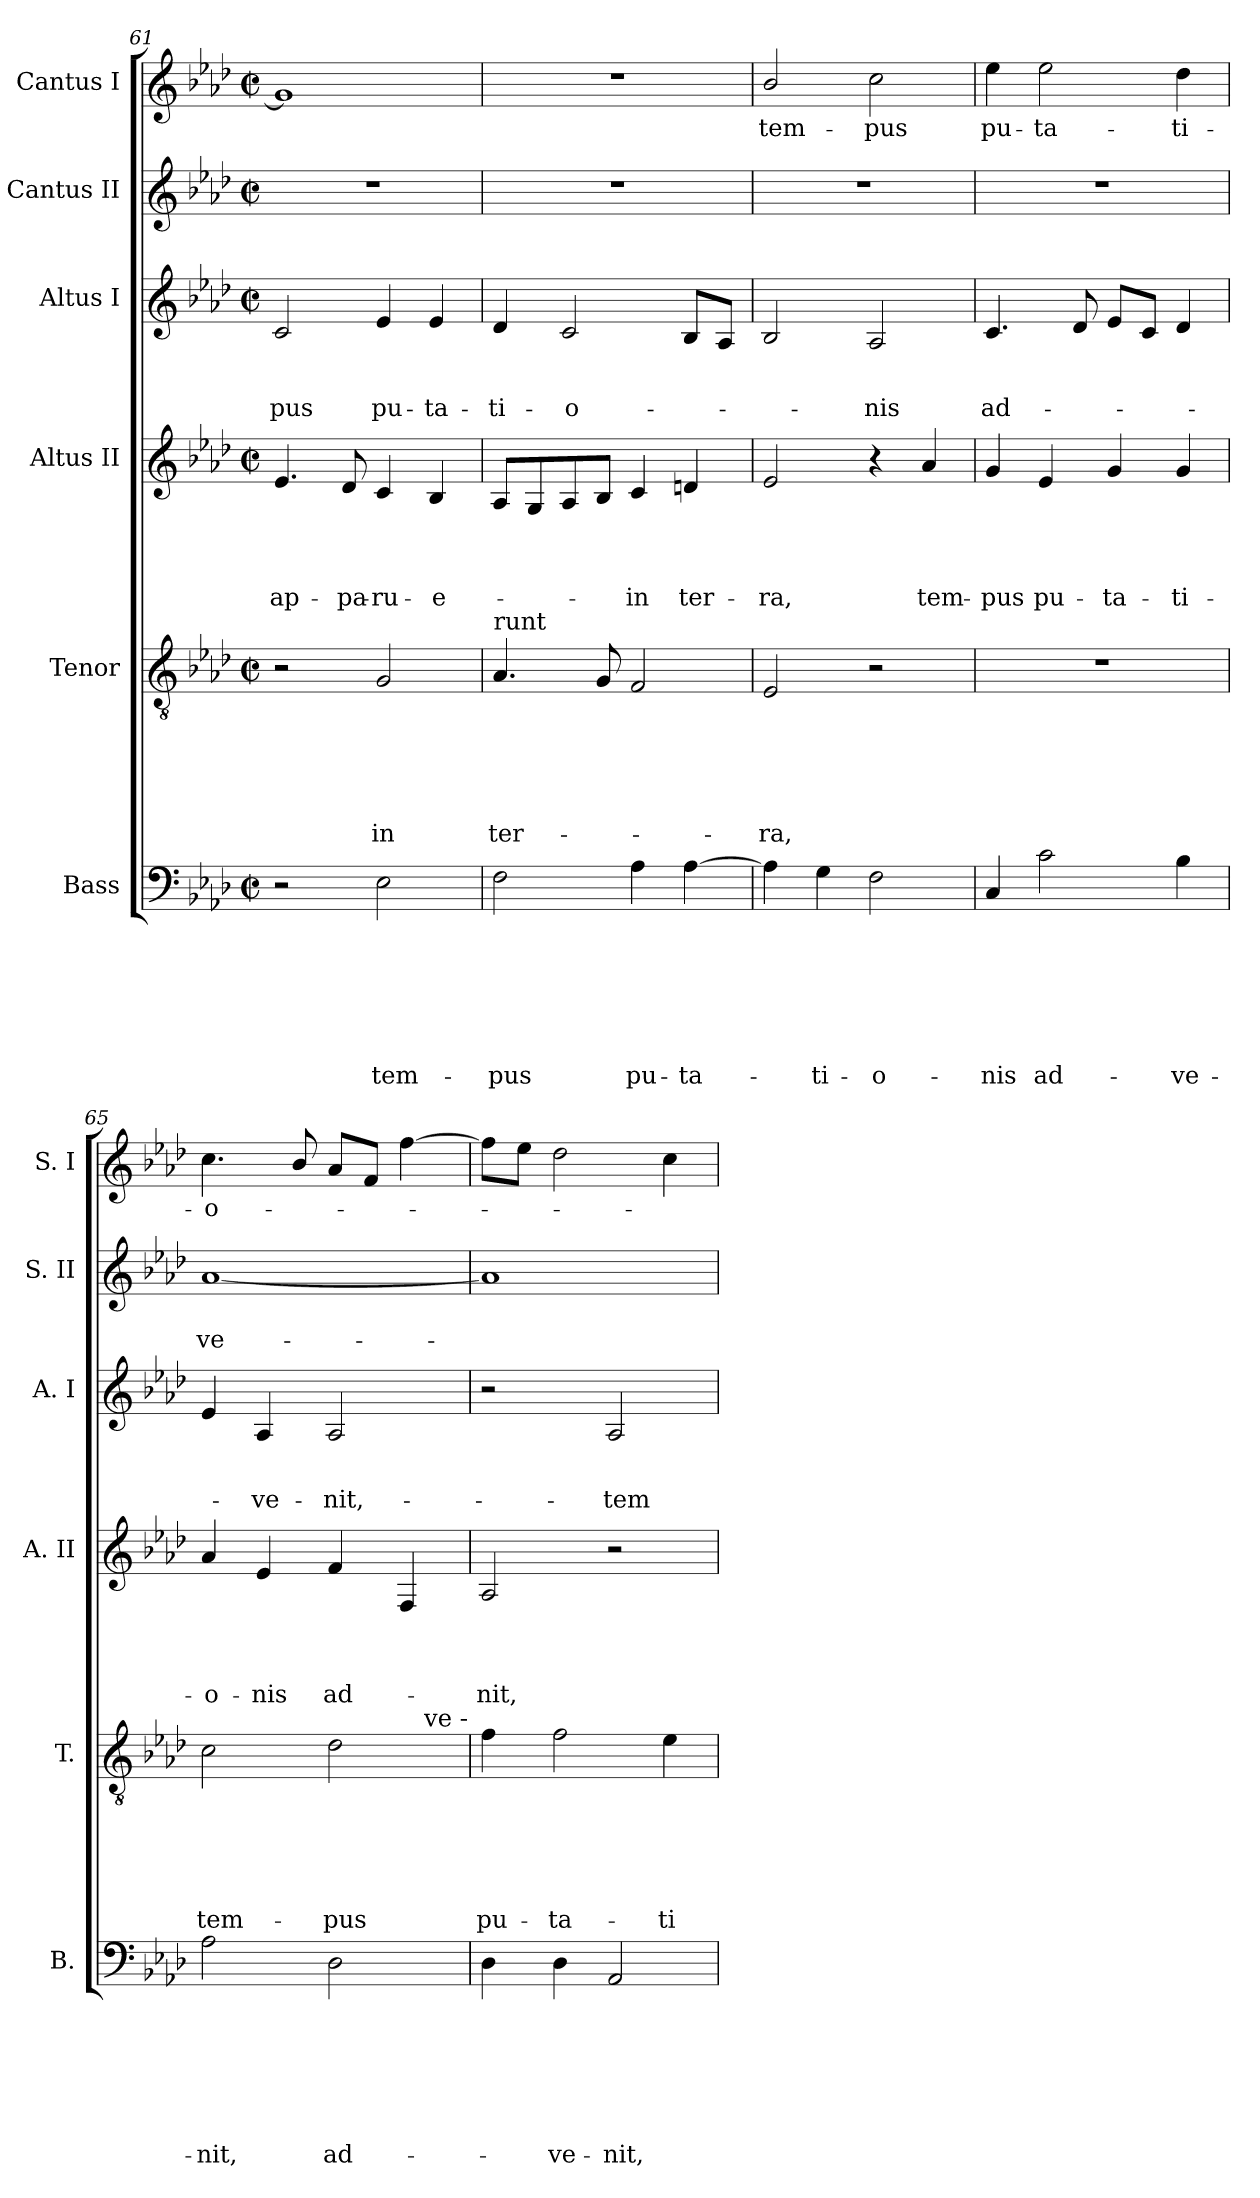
**kern	**text	**text	**text	**text	**text	**text	**text	**kern	**text	**text	**text	**text	**text	**text	**kern	**text	**text	**text	**text	**kern	**text	**text	**text	**kern	**text	**text	**kern	**text
*part6	*part6	*part6	*part6	*part6	*part6	*part6	*part6	*part5	*part5	*part5	*part5	*part5	*part5	*part5	*part4	*part4	*part4	*part4	*part4	*part3	*part3	*part3	*part3	*part2	*part2	*part2	*part1	*part1
*staff6	*staff6	*staff6	*staff6	*staff6	*staff6	*staff6	*staff6	*staff5	*staff5	*staff5	*staff5	*staff5	*staff5	*staff5	*staff4	*staff4	*staff4	*staff4	*staff4	*staff3	*staff3	*staff3	*staff3	*staff2	*staff2	*staff2	*staff1	*staff1
*I"Bass	*	*	*	*	*	*	*	*I"Tenor	*	*	*	*	*	*	*I"Altus II	*	*	*	*	*I"Altus I	*	*	*	*I"Cantus II	*	*	*I"Cantus I	*
*I'B.	*	*	*	*	*	*	*	*I'T.	*	*	*	*	*	*	*I'A. II	*	*	*	*	*I'A. I	*	*	*	*I'S. II	*	*	*I'S. I	*
!!LO:PB:g=z
*clefF4	*	*	*	*	*	*	*	*clefGv2	*	*	*	*	*	*	*clefG2	*	*	*	*	*clefG2	*	*	*	*clefG2	*	*	*clefG2	*
*k[b-e-a-d-]	*	*	*	*	*	*	*	*k[b-e-a-d-]	*	*	*	*	*	*	*k[b-e-a-d-]	*	*	*	*	*k[b-e-a-d-]	*	*	*	*k[b-e-a-d-]	*	*	*k[b-e-a-d-]	*
*A-:	*	*	*	*	*	*	*	*A-:	*	*	*	*	*	*	*A-:	*	*	*	*	*A-:	*	*	*	*A-:	*	*	*A-:	*
*M2/2	*	*	*	*	*	*	*	*M2/2	*	*	*	*	*	*	*M2/2	*	*	*	*	*M2/2	*	*	*	*M2/2	*	*	*M2/2	*
*met(c|)	*	*	*	*	*	*	*	*met(c|)	*	*	*	*	*	*	*met(c|)	*	*	*	*	*met(c|)	*	*	*	*met(c|)	*	*	*met(c|)	*
=61	=61	=61	=61	=61	=61	=61	=61	=61	=61	=61	=61	=61	=61	=61	=61	=61	=61	=61	=61	=61	=61	=61	=61	=61	=61	=61	=61	=61
!	!	!	!	!	!	!	!	!	!	!	!	!	!	!	!	!	!	!	!LO:LY:b	!	!	!	!LO:LY:b	!	!	!	!	!
2r	.	.	.	.	.	.	.	2r	.	.	.	.	.	.	4.e-/	.	.	.	ap-	2c/	.	.	-pus	1r	.	.	1g]	.
!	!	!	!	!	!	!	!	!	!	!	!	!	!	!	!	!	!	!	!LO:LY:b	!	!	!	!	!	!	!	!	!
.	.	.	.	.	.	.	.	.	.	.	.	.	.	.	8d-/	.	.	.	-pa-	.	.	.	.	.	.	.	.	.
!	!	!	!	!	!	!	!LO:LY:b	!	!	!	!	!	!	!LO:LY:b	!	!	!	!	!LO:LY:b	!	!	!	!LO:LY:b	!	!	!	!	!
2E-\	.	.	.	.	.	.	tem-	2G/	.	.	.	.	.	in	4c/	.	.	.	-ru-	4e-/	.	.	pu-	.	.	.	.	.
!	!	!	!	!	!	!	!	!	!	!	!	!	!	!	!	!	!	!	!LO:LY:b:rj	!	!	!	!LO:LY:b:rj	!	!	!	!	!
.	.	.	.	.	.	.	.	.	.	.	.	.	.	.	4B-/	.	.	.	-e-	4e-/	.	.	-ta-	.	.	.	.	.
=62	=62	=62	=62	=62	=62	=62	=62	=62	=62	=62	=62	=62	=62	=62	=62	=62	=62	=62	=62	=62	=62	=62	=62	=62	=62	=62	=62	=62
!	!	!	!	!	!	!	!	!LO:TX:a:t=runt	!	!	!	!	!	!	!	!	!	!	!	!	!	!	!	!	!	!	!	!
!	!	!	!	!	!	!	!LO:LY:b	!	!	!	!	!	!	!LO:LY:b	!	!	!	!	!	!	!	!	!LO:LY:b	!	!	!	!	!
2F\	.	.	.	.	.	.	-pus	4.A-/	.	.	.	.	.	ter-	8A-/L	.	.	.	.	4d-/	.	.	-ti-	1r	.	.	1r	.
.	.	.	.	.	.	.	.	.	.	.	.	.	.	.	8G/	.	.	.	.	.	.	.	.	.	.	.	.	.
!	!	!	!	!	!	!	!	!	!	!	!	!	!	!	!	!	!	!	!	!	!	!	!LO:LY:b	!	!	!	!	!
.	.	.	.	.	.	.	.	.	.	.	.	.	.	.	8A-/	.	.	.	.	2c/	.	.	-o-	.	.	.	.	.
.	.	.	.	.	.	.	.	8G/	.	.	.	.	.	.	8B-/J	.	.	.	.	.	.	.	.	.	.	.	.	.
!	!	!	!	!	!	!	!LO:LY:b	!	!	!	!	!	!	!	!	!	!	!	!LO:LY:b	!	!	!	!	!	!	!	!	!
4A-\	.	.	.	.	.	.	pu-	2F/	.	.	.	.	.	.	4c/	.	.	.	-in	.	.	.	.	.	.	.	.	.
!	!	!	!	!	!	!	!LO:LY:b:rj	!	!	!	!	!	!	!	!	!	!	!	!LO:LY:b	!	!	!	!	!	!	!	!	!
[>4A-\	.	.	.	.	.	.	-ta-	.	.	.	.	.	.	.	4dn/	.	.	.	ter-	8B-/L	.	.	.	.	.	.	.	.
.	.	.	.	.	.	.	.	.	.	.	.	.	.	.	.	.	.	.	.	8A-/J	.	.	.	.	.	.	.	.
=63	=63	=63	=63	=63	=63	=63	=63	=63	=63	=63	=63	=63	=63	=63	=63	=63	=63	=63	=63	=63	=63	=63	=63	=63	=63	=63	=63	=63
!	!	!	!	!	!	!	!	!	!	!	!	!	!	!LO:LY:b	!	!	!	!	!LO:LY:b	!	!	!	!	!	!	!	!	!LO:LY:b
4A-\]	.	.	.	.	.	.	.	2E-/	.	.	.	.	.	-ra,	2e-/	.	.	.	-ra,	2B-/	.	.	.	1r	.	.	2b-/	tem-
!	!	!	!	!	!	!	!LO:LY:b	!	!	!	!	!	!	!	!	!	!	!	!	!	!	!	!	!	!	!	!	!
4G\	.	.	.	.	.	.	-ti-	.	.	.	.	.	.	.	.	.	.	.	.	.	.	.	.	.	.	.	.	.
!	!	!	!	!	!	!	!LO:LY:b	!	!	!	!	!	!	!	!	!	!	!	!	!	!	!	!LO:LY:b	!	!	!	!	!LO:LY:b
2F\	.	.	.	.	.	.	-o-	2r	.	.	.	.	.	.	4r	.	.	.	.	2A-/	.	.	-nis	.	.	.	2cc\	-pus
!	!	!	!	!	!	!	!	!	!	!	!	!	!	!	!	!	!	!	!LO:LY:b	!	!	!	!	!	!	!	!	!
.	.	.	.	.	.	.	.	.	.	.	.	.	.	.	4a-/	.	.	.	tem-	.	.	.	.	.	.	.	.	.
=64	=64	=64	=64	=64	=64	=64	=64	=64	=64	=64	=64	=64	=64	=64	=64	=64	=64	=64	=64	=64	=64	=64	=64	=64	=64	=64	=64	=64
!	!	!	!	!	!	!	!LO:LY:b	!	!	!	!	!	!	!	!	!	!	!	!LO:LY:b	!	!	!	!LO:LY:b	!	!	!	!	!LO:LY:b
4C/	.	.	.	.	.	.	-nis	1r	.	.	.	.	.	.	4g/	.	.	.	-pus	4.c/	.	.	ad-	1r	.	.	4ee-\	pu-
!	!	!	!	!	!	!	!LO:LY:b	!	!	!	!	!	!	!	!	!	!	!	!LO:LY:b	!	!	!	!	!	!	!	!	!LO:LY:b:rj
2c\	.	.	.	.	.	.	ad-	.	.	.	.	.	.	.	4e-/	.	.	.	pu-	.	.	.	.	.	.	.	2ee-\	-ta-
.	.	.	.	.	.	.	.	.	.	.	.	.	.	.	.	.	.	.	.	8d-/	.	.	.	.	.	.	.	.
!	!	!	!	!	!	!	!	!	!	!	!	!	!	!	!	!	!	!	!LO:LY:b	!	!	!	!	!	!	!	!	!
.	.	.	.	.	.	.	.	.	.	.	.	.	.	.	4g/	.	.	.	-ta-	8e-/L	.	.	.	.	.	.	.	.
.	.	.	.	.	.	.	.	.	.	.	.	.	.	.	.	.	.	.	.	8c/J	.	.	.	.	.	.	.	.
!	!	!	!	!	!	!	!LO:LY:b	!	!	!	!	!	!	!	!	!	!	!	!LO:LY:b	!	!	!	!	!	!	!	!	!LO:LY:b
4B-\	.	.	.	.	.	.	-ve-	.	.	.	.	.	.	.	4g/	.	.	.	-ti-	4d-/	.	.	.	.	.	.	4dd-\	-ti-
=65	=65	=65	=65	=65	=65	=65	=65	=65	=65	=65	=65	=65	=65	=65	=65	=65	=65	=65	=65	=65	=65	=65	=65	=65	=65	=65	=65	=65
!	!	!	!	!	!	!	!LO:LY:b	!	!	!	!	!	!	!LO:LY:b	!	!	!	!	!LO:LY:b	!	!	!	!	!	!	!LO:LY:b	!	!LO:LY:b
*	*	*	*	*	*	*	*	*^	*	*	*	*	*	*	*	*	*	*	*	*	*	*	*	*	*	*	*	*
2A-\	.	.	.	.	.	.	-nit,	2c\	2ryy	.	.	.	.	.	tem-	4a-/	.	.	.	-o-	4e-/	.	.	.	[<1a-	.	ve-	4.cc\	-o-
!	!	!	!	!	!	!	!	!	!	!	!	!	!	!	!	!	!	!	!	!LO:LY:b	!	!	!	!LO:LY:b	!	!	!	!	!
.	.	.	.	.	.	.	.	.	.	.	.	.	.	.	.	4e-/	.	.	.	-nis	4A-/	.	.	-ve-	.	.	.	.	.
.	.	.	.	.	.	.	.	.	.	.	.	.	.	.	.	.	.	.	.	.	.	.	.	.	.	.	.	8b-/	.
!	!	!	!	!	!	!	!LO:LY:b	!	!	!	!	!	!	!	!LO:LY:b	!	!	!	!	!LO:LY:b	!	!	!	!LO:LY:b	!	!	!	!	!
2D-\	.	.	.	.	.	.	ad-	2d-\	4ryy	.	.	.	.	.	-pus	4f/	.	.	.	ad-	2A-/	.	.	-nit,-	.	.	.	8a-/L	.
.	.	.	.	.	.	.	.	.	.	.	.	.	.	.	.	.	.	.	.	.	.	.	.	.	.	.	.	8f/J	.
.	.	.	.	.	.	.	.	.	16ryy	.	.	.	.	.	.	4F/	.	.	.	.	.	.	.	.	.	.	.	[>4ff\	.
!	!	!	!	!	!	!	!	!	!LO:TX:a:t=ve -	!	!	!	!	!	!	!	!	!	!	!	!	!	!	!	!	!	!	!	!
.	.	.	.	.	.	.	.	.	8.ryy	.	.	.	.	.	.	.	.	.	.	.	.	.	.	.	.	.	.	.	.
=66	=66	=66	=66	=66	=66	=66	=66	=66	=66	=66	=66	=66	=66	=66	=66	=66	=66	=66	=66	=66	=66	=66	=66	=66	=66	=66	=66	=66	=66
!	!	!	!	!	!	!	!	!	!	!	!	!	!	!	!LO:LY:b	!	!	!	!	!LO:LY:b	!	!	!	!	!	!	!	!	!
*	*	*	*	*	*	*	*	*v	*v	*	*	*	*	*	*	*	*	*	*	*	*	*	*	*	*	*	*	*	*
4D-\	.	.	.	.	.	.	.	4f\	.	.	.	.	.	pu-	2A-/	.	.	.	-nit,	2r	.	.	.	1a-]	.	.	8ff\L]	.
.	.	.	.	.	.	.	.	.	.	.	.	.	.	.	.	.	.	.	.	.	.	.	.	.	.	.	8ee-\J	.
!	!	!	!	!	!	!	!LO:LY:b	!	!	!	!	!	!	!LO:LY:b	!	!	!	!	!	!	!	!	!	!	!	!	!	!
4D-\	.	.	.	.	.	.	-ve-	2f\	.	.	.	.	.	-ta-	.	.	.	.	.	.	.	.	.	.	.	.	2dd-\	.
!	!	!	!	!	!	!	!LO:LY:b	!	!	!	!	!	!	!	!	!	!	!	!	!	!	!	!LO:LY:b	!	!	!	!	!
2AA-/	.	.	.	.	.	.	-nit,	.	.	.	.	.	.	.	2r	.	.	.	.	2A-/	.	.	-tem-	.	.	.	.	.
!	!	!	!	!	!	!	!	!	!	!	!	!	!	!LO:LY:b	!	!	!	!	!	!	!	!	!	!	!	!	!	!
.	.	.	.	.	.	.	.	4e-\	.	.	.	.	.	-ti-	.	.	.	.	.	.	.	.	.	.	.	.	4cc\	.
=	=	=	=	=	=	=	=	=	=	=	=	=	=	=	=	=	=	=	=	=	=	=	=	=	=	=	=	=
*-	*-	*-	*-	*-	*-	*-	*-	*-	*-	*-	*-	*-	*-	*-	*-	*-	*-	*-	*-	*-	*-	*-	*-	*-	*-	*-	*-	*-
